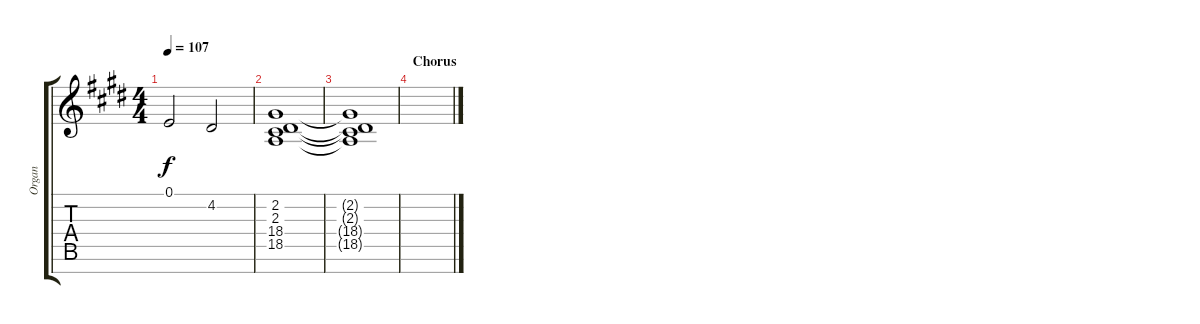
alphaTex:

\track ("Organ" "Organ") {instrument drawbarorgan}
\staff {score tabs}
\tuning (E4 B3 G3 D3 A2 E2 B1) {hide}
\ts (4 4)
\tempo 107
\clef g2
\ks c#minor
0.1.2{dy f} 4.2.2 |
(2.2 2.3 18.4 18.5).1 |
(2.2{t} 2.3{t} 18.4{t} 18.5{t}).1 |
\section ("" "Chorus")
